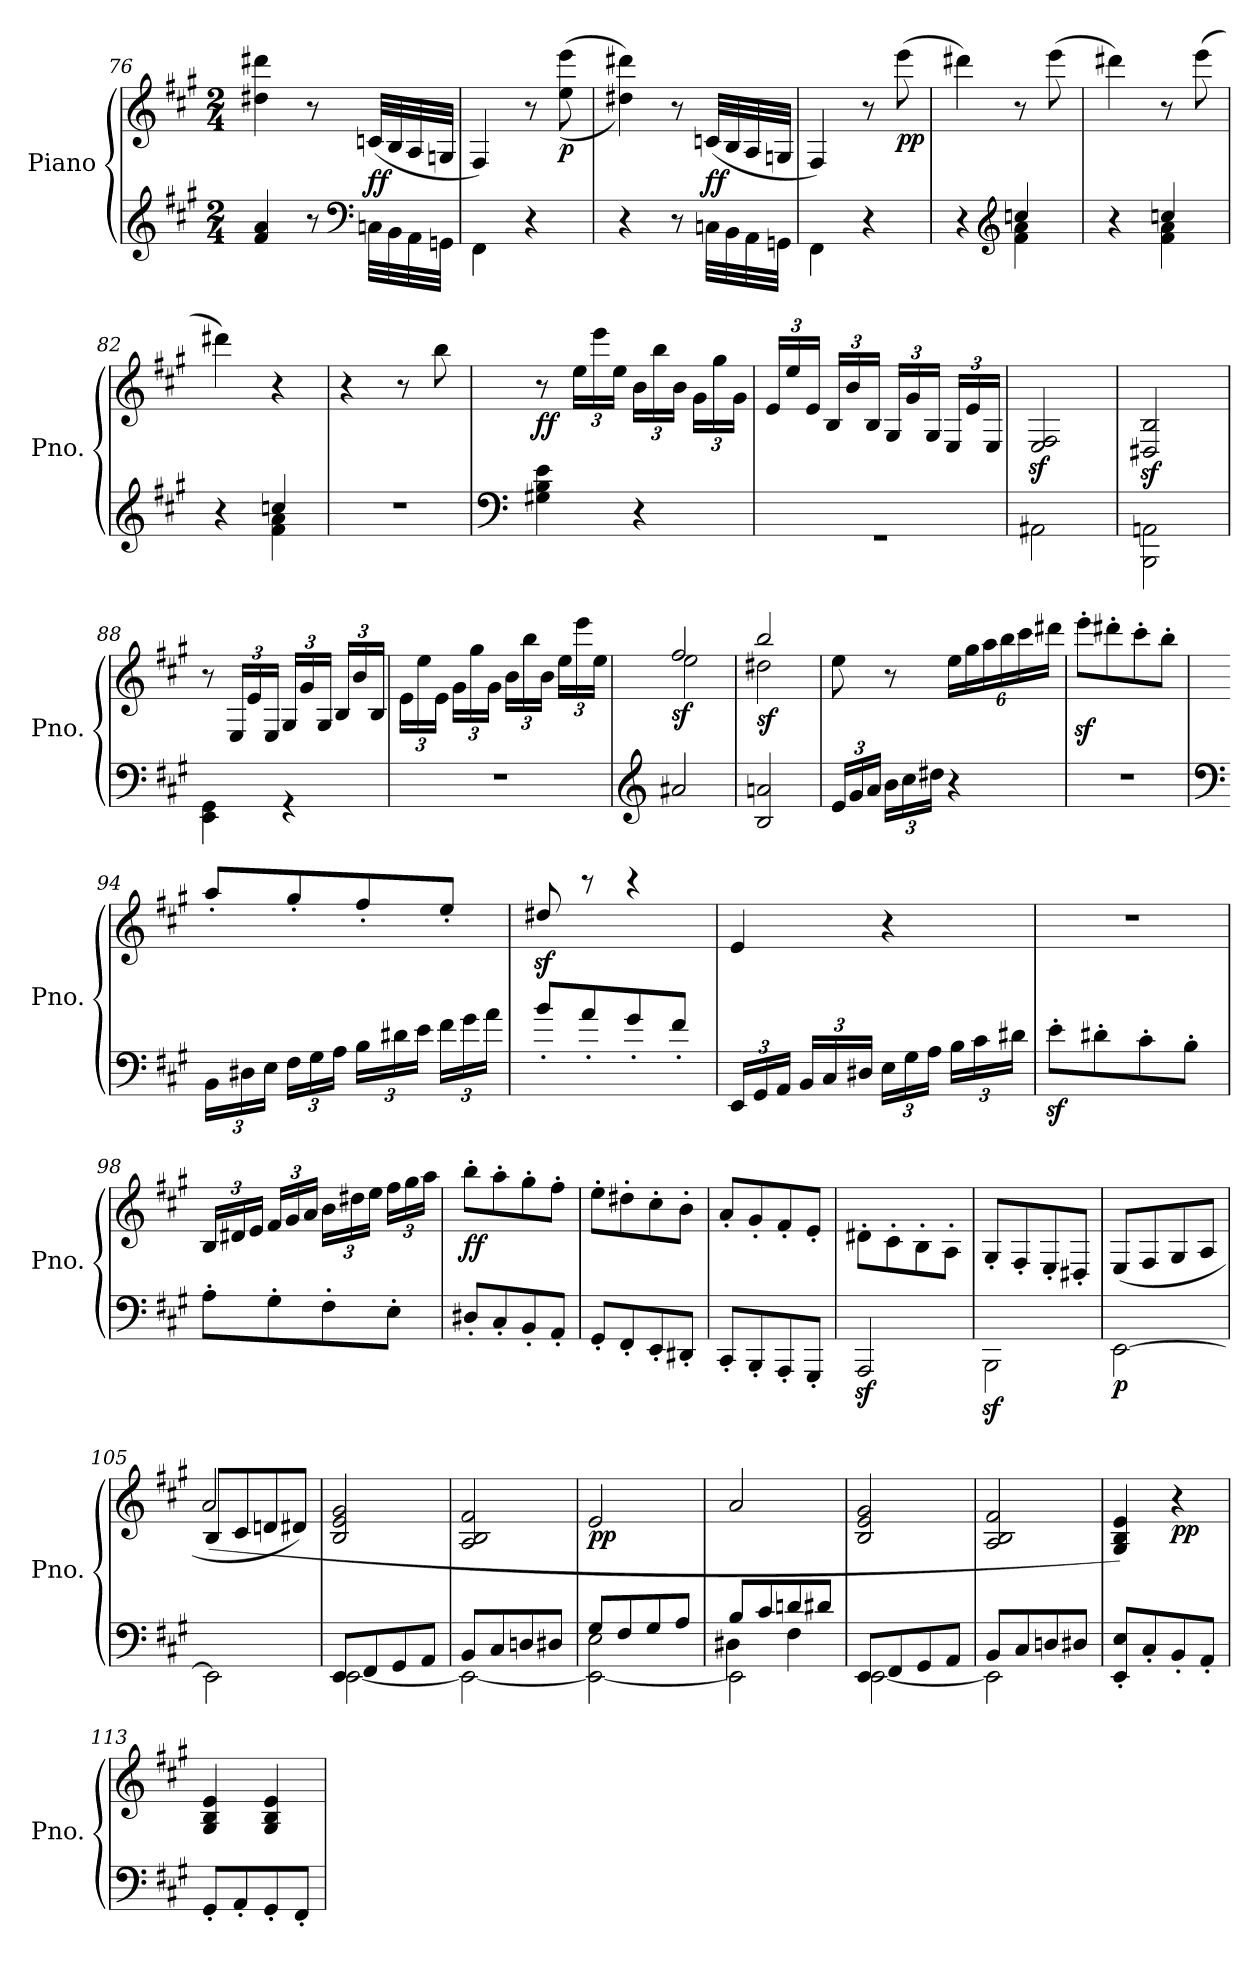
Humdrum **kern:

**kern	**kern	**dynam
*part1	*part1	*part1
*staff2	*staff1	*staff1/2
*I"Piano	*	*
*I'Pno.	*	*
!!LO:LB:g=z
*clefG2	*clefG2	*
*k[f#c#g#]	*k[f#c#g#]	*
*A:	*A:	*
*M2/4	*M2/4	*
=76	=76	=76
4f#/ 4a/	4dd#X\ 4ddd#X\	.
8r	8r	.
*clefF4	*	*
!	!	!LO:DY:b
32Cn\LLL	(<32cn/LLL	ff
32BB\	32B/	.
32AA\	32A/	.
32GGn\JJJ	32Gn/JJJ	.
=77	=77	=77
4FF#\	4F#/)	.
4r	8r	.
!	!	!LO:DY:b
.	(>(>8ee\ 8eee\	p
=78	=78	=78
4r	4dd#X\ 4ddd#X\))	.
8r	8r	.
!	!	!LO:DY:b
32Cn\LLL	(<32cn/LLL	ff
32BB\	32B/	.
32AA\	32A/	.
32GGn\JJJ	32Gn/JJJ	.
=79	=79	=79
4FF#\	4F#/)	.
4r	8r	.
!	!	!LO:DY:b
.	(>8eee\	pp
=80	=80	=80
*^	*	*
4r	4ryy	4ddd#X\)	.
*clefG2	*	*	*
4ccn/	4f#\ 4a\	8r	.
.	.	(>8eee\	.
=81	=81	=81	=81
4r	4ryy	4ddd#X\)	.
4ccn/	4f#\ 4a\	8r	.
.	.	(>8eee\	.
=82	=82	=82	=82
4r	4ryy	4ddd#X\)	.
4ccn/	4f#\ 4a\	4r	.
*v	*v	*	*
=83	=83	=83
2r	4r	.
.	8r	.
.	8bb\	.
!!LO:LB:g=z
=84	=84	=84
*clefF4	*	*
!	!	!LO:DY:b
4G#X\ 4B\ 4e\	8r	ff
*	*Xbrackettup	*
.	24ee\LL	.
.	24eee\	.
.	24ee\JJ	.
4r	24b\LL	.
.	24bb\	.
.	24b\JJ	.
.	24g#\LL	.
.	24gg#\	.
.	24g#\JJ	.
=85	=85	=85
2rGG	24e/LL	.
.	24ee/	.
.	24e/JJ	.
.	24B/LL	.
.	24b/	.
.	24B/JJ	.
.	24G#/LL	.
.	24g#/	.
.	24G#/JJ	.
.	24E/LL	.
.	24e/	.
.	24E/JJ	.
=86	=86	=86
2AA#X\	2E/z< 2F#/z<	.
=87	=87	=87
2BBB\ 2AAn\	2D#X/z< 2B/z<	.
=88	=88	=88
4EE\ 4GG#\	8r	.
.	24E/LL	.
.	24e/	.
.	24E/JJ	.
4rGG	24G#/LL	.
.	24g#/	.
.	24G#/JJ	.
.	24B/LL	.
.	24b/	.
.	24B/JJ	.
!!LO:LB:g=z
=89	=89	=89
2r	24e\LL	.
.	24ee\	.
.	24e\JJ	.
.	24g#\LL	.
.	24gg#\	.
.	24g#\JJ	.
.	24b\LL	.
.	24bb\	.
.	24b\JJ	.
.	24ee\LL	.
.	24eee\	.
.	24ee\JJ	.
=90	=90	=90
*clefG2	*	*
*	*^	*
!	!	!	!LO:DY:b
2a#X/	2ff#/	2ee\	sf
=91	=91	=91	=91
!	!	!	!LO:DY:b
2B/ 2an/	2bb/	2dd#X\	sf
*	*v	*v	*
=92	=92	=92
*Xbrackettup	*	*
24e/LL	8ee\	.
24g#/	.	.
24a/JJ	.	.
24b\LL	8r	.
24cc#\	.	.
24dd#X\JJ	.	.
4r	24ee\LL	.
.	24gg#\	.
.	24aa\	.
.	24bb\	.
.	24ccc#\	.
.	24ddd#X\JJ	.
=93	=93	=93
2r	8eeez<'\L	.
.	8ddd#X'\	.
.	8ccc#'\	.
.	8bb'\J	.
!!LO:LB:g=z
=94	=94	=94
*clefF4	*	*
24BB\LL	8aa'/L	.
24D#X\	.	.
24E\JJ	.	.
24F#\LL	8gg#'/	.
24G#\	.	.
24A\JJ	.	.
24B\LL	8ff#'/	.
24d#X\	.	.
24e\JJ	.	.
24f#\LL	8ee'/J	.
24g#\	.	.
24a\JJ	.	.
=95	=95	=95
8b'/L	8dd#Xz</	.
8a'/	8rccc	.
8g#'/	4rccc	.
8f#'/J	.	.
=96	=96	=96
24EE/LL	4e/	.
24GG#/	.	.
24AA/JJ	.	.
24BB/LL	.	.
24C#/	.	.
24D#X/JJ	.	.
24E\LL	4r	.
24G#\	.	.
24A\JJ	.	.
24B\LL	.	.
24c#\	.	.
24d#X\JJ	.	.
=97	=97	=97
8ez<'\L	2r	.
8d#X'\	.	.
8c#'\	.	.
8B'\J	.	.
!!LO:PB:g=z
=98	=98	=98
8A'\L	24B/LL	.
.	24d#X/	.
.	24e/JJ	.
8G#'\	24f#/LL	.
.	24g#/	.
.	24a/JJ	.
8F#'\	24b\LL	.
.	24dd#X\	.
.	24ee\JJ	.
8E'\J	24ff#\LL	.
.	24gg#\	.
.	24aa\JJ	.
=99	=99	=99
!	!	!LO:DY:b
8D#X'/L	8bb'\L	ff
8C#'/	8aa'\	.
8BB'/	8gg#'\	.
8AA'/J	8ff#'\J	.
=100	=100	=100
8GG#'/L	8ee'\L	.
8FF#'/	8dd#X'\	.
8EE'/	8cc#'\	.
8DD#X'/J	8b'\J	.
=101	=101	=101
8CC#'/L	8a'/L	.
8BBB'/	8g#'/	.
8AAA'/	8f#'/	.
8GGG#'/J	8e'/J	.
=102	=102	=102
2AAAz</	8d#X'\L	.
.	8c#'\	.
.	8B'\	.
.	8A'\J	.
=103	=103	=103
2BBBz<\	8G#'/L	.
.	8F#'/	.
.	8E'/	.
.	8D#X'/J	.
!!LO:LB:g=z
=104	=104	=104
!	!	!LO:DY:b=2
[2EE\	(>8E/L	p
.	8F#/	.
.	8G#/	.
.	8A/J	.
=105	=105	=105
*	*^	*
2EE\]	8B/L	(>2a/	.
.	8c#/	.	.
.	8dn/	.	.
.	8d#X/J)	.	.
*	*v	*v	*
=106	=106	=106
*^	*	*
8EE/L	[2EE\	2B/ 2e/ 2g#/	.
8FF#/	.	.	.
8GG#/	.	.	.
8AA/J	.	.	.
=107	=107	=107	=107
8BB/L	2EE\_	2A/ 2B/ 2f#/	.
8C#/	.	.	.
8Dn/	.	.	.
8D#X/J	.	.	.
=108	=108	=108	=108
!	!	!	!LO:DY:b
8G#/L	2EE\_ 2E\	2e/	pp
8F#/	.	.	.
8G#/	.	.	.
8A/J	.	.	.
=109	=109	=109	=109
*	*^	*	*
8B/L	2EE\]	4D#X\	2a/	.
8c#/	.	.	.	.
8dn/	.	4F#\	.	.
8d#X/J	.	.	.	.
*	*v	*v	*	*
=110	=110	=110	=110
8EE/L	[2EE\	2B/ 2e/ 2g#/	.
8FF#/	.	.	.
8GG#/	.	.	.
8AA/J	.	.	.
!!LO:LB:g=z
=111	=111	=111	=111
8BB/L	2EE\]	2A/ 2B/ 2f#/	.
8C#/	.	.	.
8Dn/	.	.	.
8D#X/J	.	.	.
*v	*v	*	*
=112	=112	=112
8EE/' 8E/'L	4G#/ 4B/ 4e/)	.
8C#'/	.	.
!	!	!LO:DY:b
8BB'/	4r	pp
8AA'/J	.	.
=113	=113	=113
8GG#'/L	4G#/ 4B/ 4e/	.
8AA'/	.	.
8GG#'/	4G#/ 4B/ 4e/	.
8FF#'/J	.	.
=	=	=
*-	*-	*-
